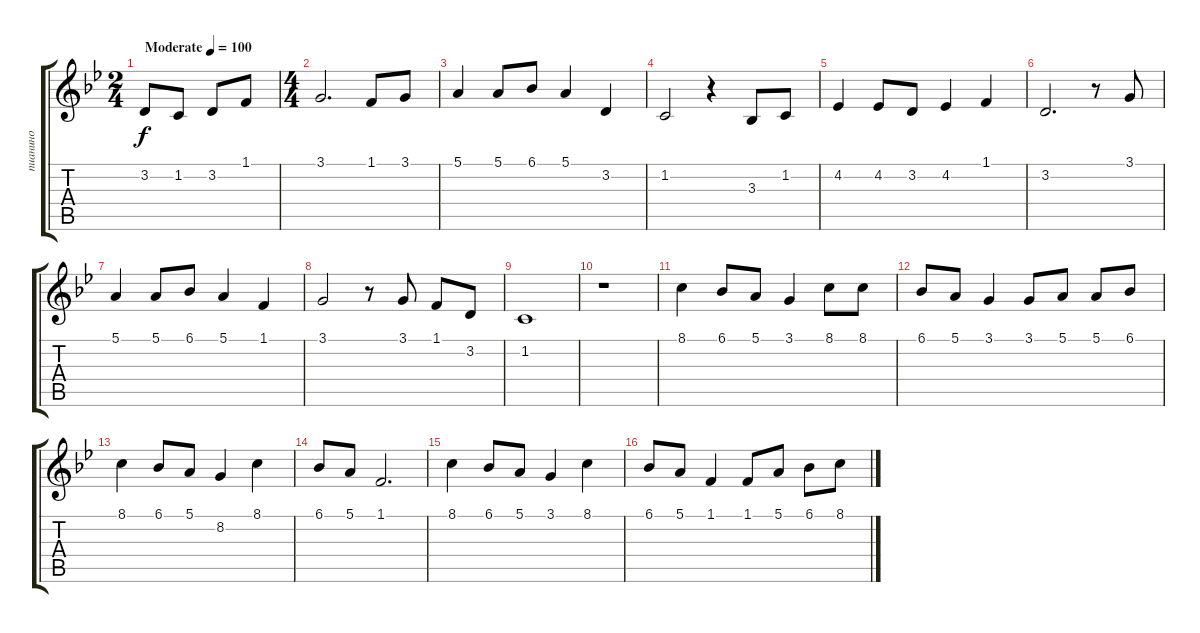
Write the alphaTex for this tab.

\track ("пианино" "пианино") {instrument acousticgrandpiano}
\staff {score tabs}
\tuning (E4 B3 G3 D3 A2 E2) {hide}
\ts (2 4)
\tempo (100 "Moderate")
\clef g2
\ks gminor
3.2.8{dy f instrument acousticgrandpiano} 1.2.8 3.2.8 1.1.8 |
\ts (4 4)
3.1.2{d} 1.1.8 3.1.8 |
5.1.4 5.1.8 6.1.8 5.1.4 3.2.4 |
1.2.2 r.4 3.3.8 1.2.8 |
4.2.4 4.2.8 3.2.8 4.2.4 1.1.4 |
3.2.2{d} r.8 3.1.8 |
5.1.4{instrument electricgrandpiano} 5.1.8 6.1.8 5.1.4 1.1.4 |
3.1.2 r.8 3.1.8 1.1.8 3.2.8 |
1.2.1 |
r.1 |
8.1.4 6.1.8 5.1.8 3.1.4 8.1.8 8.1.8 |
6.1.8 5.1.8 3.1.4 3.1.8 5.1.8 5.1.8 6.1.8 |
8.1.4 6.1.8 5.1.8 8.2.4 8.1.4 |
6.1.8 5.1.8 1.1.2{d} |
8.1.4 6.1.8 5.1.8 3.1.4 8.1.4 |
6.1.8 5.1.8 1.1.4 1.1.8 5.1.8 6.1.8 8.1.8
